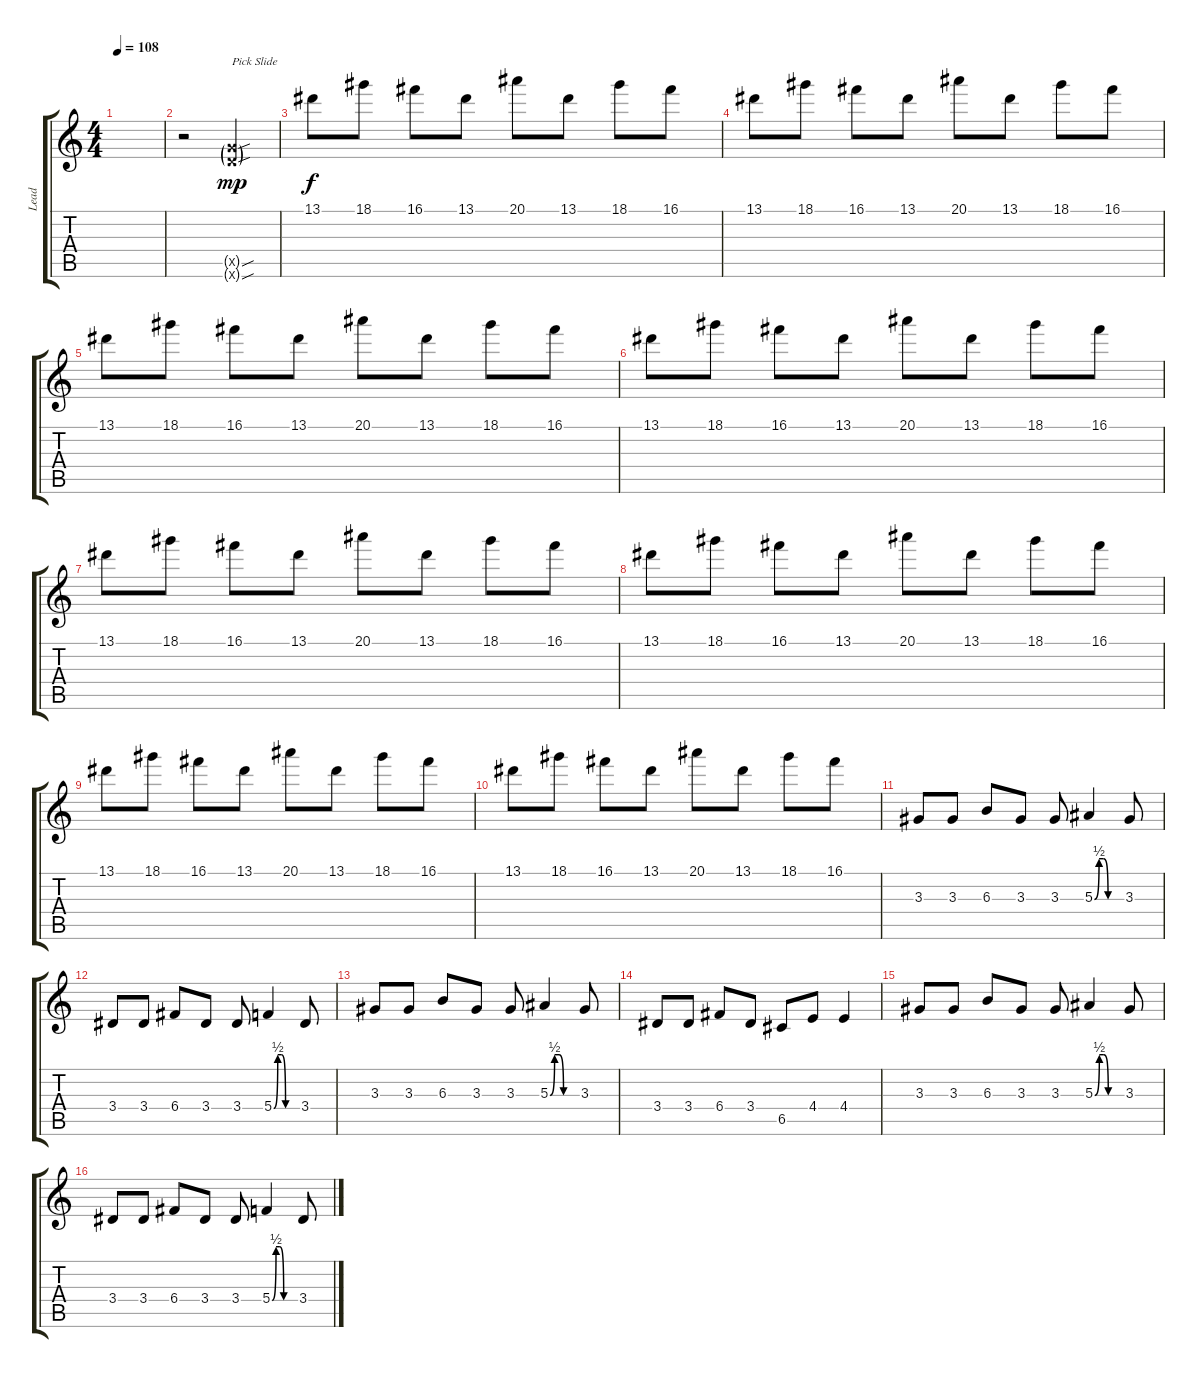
\track ("Lead" "Lead") {instrument distortionguitar}
\staff {score tabs}
\tuning (D4 A3 F3 C3 G2 D2) {hide}
\ts (4 4)
\tempo 108
\clef g2
\ks c
|
r.2 (12.5{sou g x} 12.6{sou g x}).2{txt "Pick Slide" dy mp} |
13.1.8{dy f} 18.1.8 16.1.8 13.1.8 20.1.8 13.1.8 18.1.8 16.1.8 |
13.1.8 18.1.8 16.1.8 13.1.8 20.1.8 13.1.8 18.1.8 16.1.8 |
13.1.8 18.1.8 16.1.8 13.1.8 20.1.8 13.1.8 18.1.8 16.1.8 |
13.1.8 18.1.8 16.1.8 13.1.8 20.1.8 13.1.8 18.1.8 16.1.8 |
13.1.8 18.1.8 16.1.8 13.1.8 20.1.8 13.1.8 18.1.8 16.1.8 |
13.1.8 18.1.8 16.1.8 13.1.8 20.1.8 13.1.8 18.1.8 16.1.8 |
13.1.8 18.1.8 16.1.8 13.1.8 20.1.8 13.1.8 18.1.8 16.1.8 |
13.1.8 18.1.8 16.1.8 13.1.8 20.1.8 13.1.8 18.1.8 16.1.8 |
3.3.8 3.3.8 6.3.8 3.3.8 3.3.8 5.3{be (custom 0 0 10 2 20 2 30 0 60 0)}.4 3.3.8 |
3.4.8 3.4.8 6.4.8 3.4.8 3.4.8 5.4{be (custom 0 0 10 2 20 2 30 0 60 0)}.4 3.4.8 |
3.3.8 3.3.8 6.3.8 3.3.8 3.3.8 5.3{be (custom 0 0 10 2 20 2 30 0 60 0)}.4 3.3.8 |
3.4.8 3.4.8 6.4.8 3.4.8 6.5.8 4.4.8 4.4.4 |
3.3.8 3.3.8 6.3.8 3.3.8 3.3.8 5.3{be (custom 0 0 10 2 20 2 30 0 60 0)}.4 3.3.8 |
3.4.8 3.4.8 6.4.8 3.4.8 3.4.8 5.4{be (custom 0 0 10 2 20 2 30 0 60 0)}.4 3.4.8
